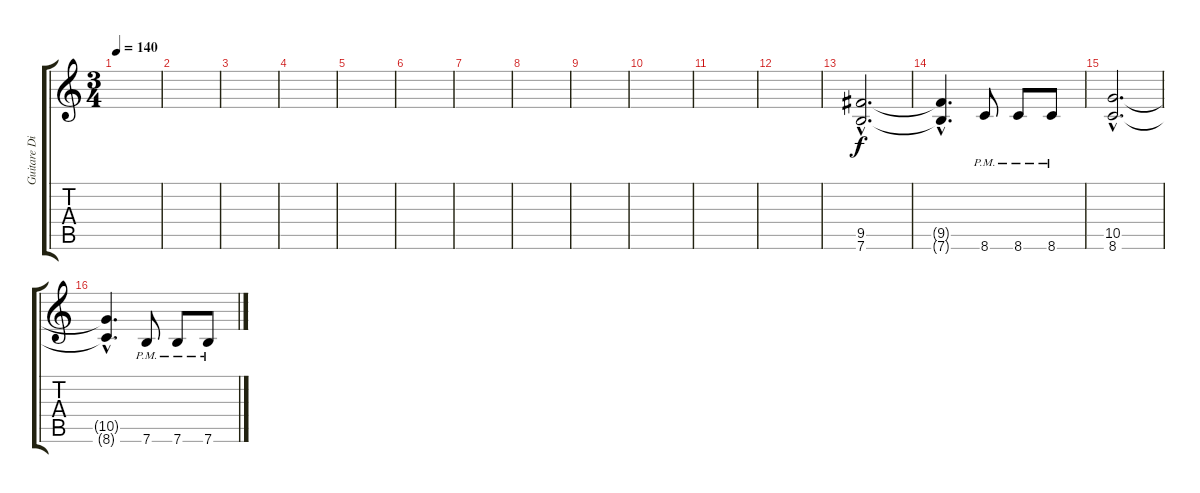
\track ("Guitare Distorsion" "Guitare Di") {instrument distortionguitar}
\staff {score tabs}
\tuning (E4 B3 G3 D3 A2 E2) {hide}
\ts (3 4)
\tempo 140
\clef g2
\ks c
|
|
|
|
|
|
|
|
|
|
|
|
(9.5{hac} 7.6{hac}).2{d} |
(9.5{hac t} 7.6{hac t}).4{d} 8.6{pm}.8 8.6{pm}.8 8.6{pm}.8 |
(10.5{hac} 8.6{hac}).2{d} |
(10.5{hac t} 8.6{hac t}).4{d} 7.6{pm}.8 7.6{pm}.8 7.6{pm}.8
